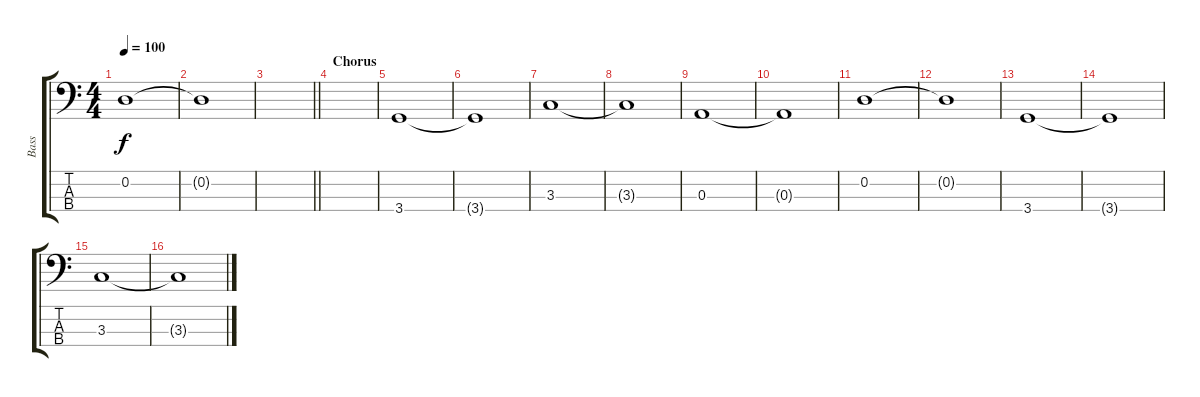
\track ("Bass" "Bass") {instrument electricbassfinger}
\staff {score tabs}
\tuning (G2 D2 A1 E1) {hide}
\ts (4 4)
\tempo 100
\clef f4
\ks c
0.2.1{dy f} |
0.2{t}.1 |
\barLineRight lightlight
|
\section ("" "Chorus")
|
3.4.1 |
3.4{t}.1 |
3.3.1 |
3.3{t}.1 |
0.3.1 |
0.3{t}.1 |
0.2.1 |
0.2{t}.1 |
3.4.1 |
3.4{t}.1 |
3.3.1 |
3.3{t}.1
